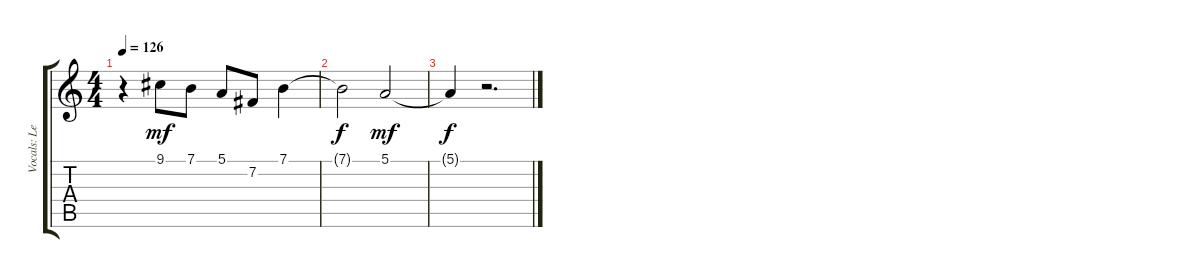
\track ("Vocals: Lead" "Vocals: Le") {instrument lead3calliope}
\staff {score tabs}
\tuning (E4 B3 G3 D3 A2 E2) {hide}
\ts (4 4)
\tempo 126
\clef g2
\ks c
r.4{dy f} 9.1.8{dy mf} 7.1.8 5.1.8 7.2.8 7.1.4 |
7.1{t}.2{dy f} 5.1.2{dy mf} |
5.1{t}.4{dy f} r.2{d}
